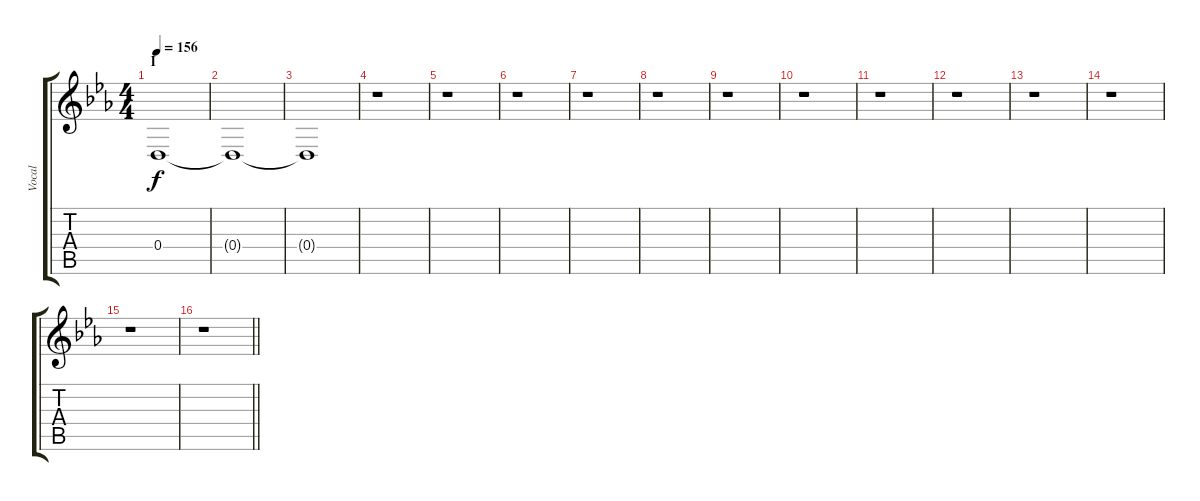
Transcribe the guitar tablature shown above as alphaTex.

\track ("Vocal" "Vocal") {instrument churchorgan}
\staff {score tabs}
\tuning (E4 B3 G3 D3 A2 E2) {hide}
\ts (4 4)
\section ("" "I")
\tempo 156
\clef g2
\ks eb
0.4{t}.1{dy f} |
0.4{t}.1 |
0.4{t}.1 |
r.1 |
r.1 |
r.1 |
r.1 |
r.1 |
r.1 |
r.1 |
r.1 |
r.1 |
r.1 |
r.1 |
r.1 |
\barLineRight lightlight
r.1
